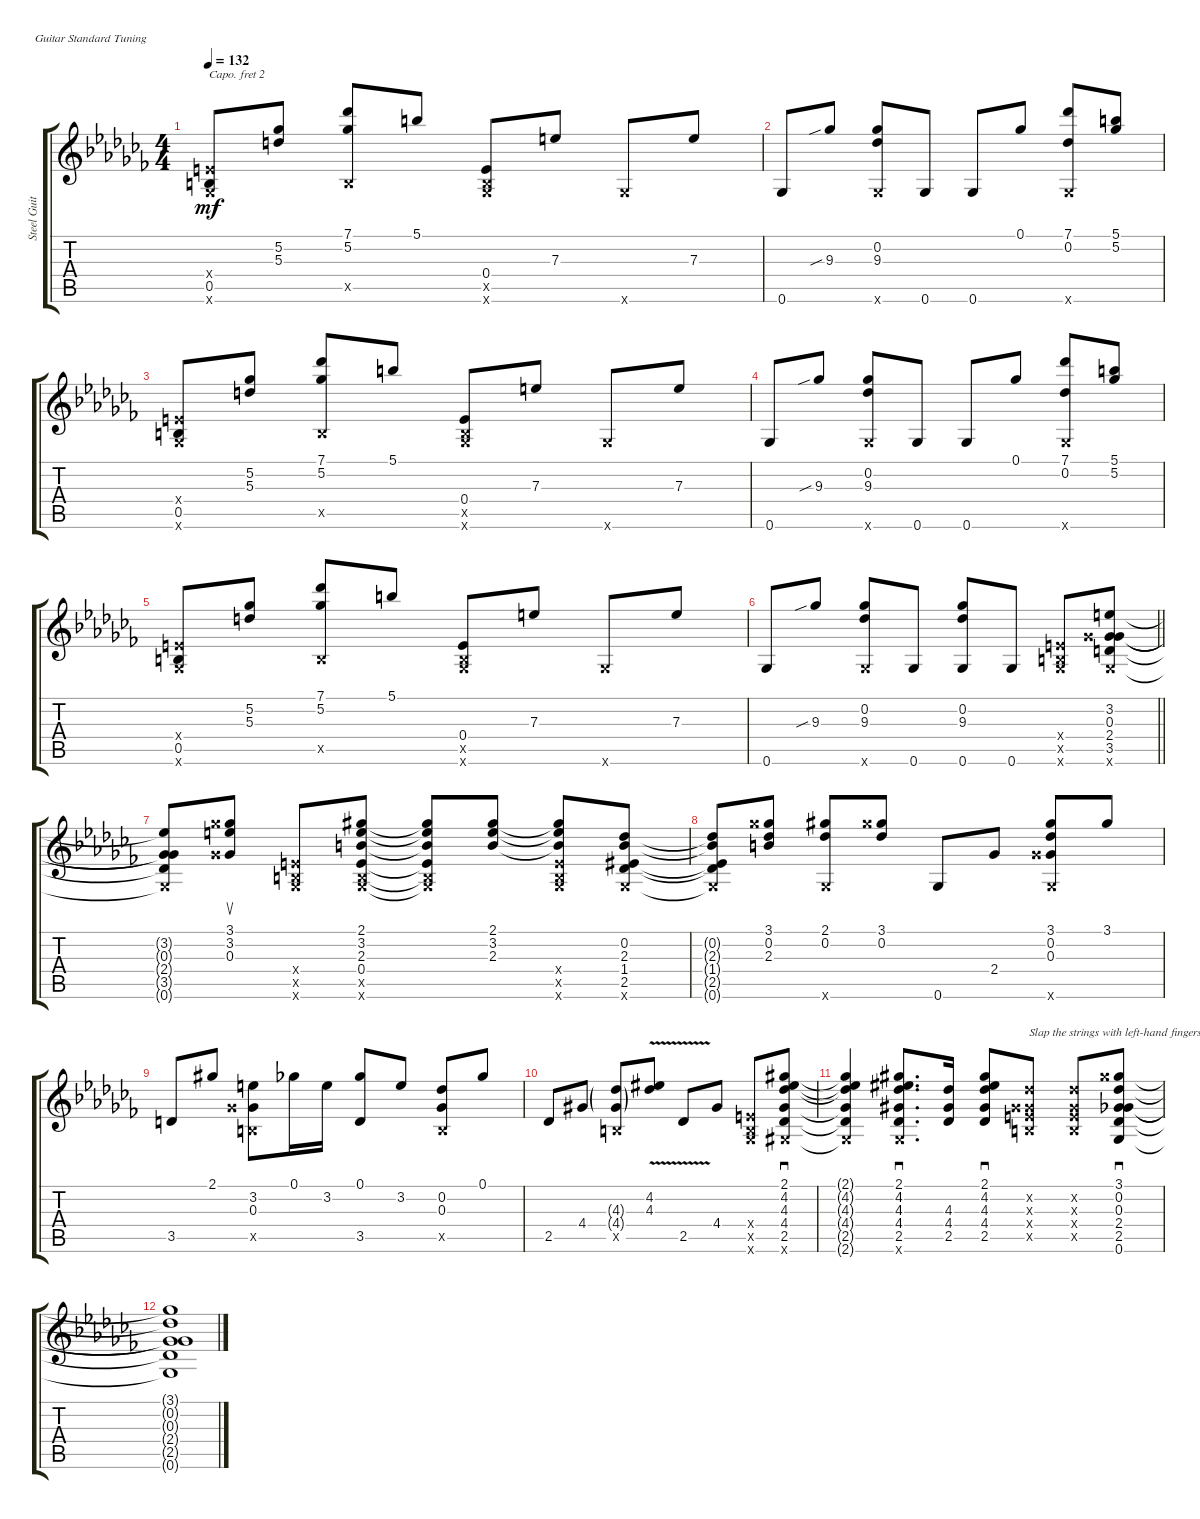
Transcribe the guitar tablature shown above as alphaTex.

\defaultSystemsLayout 4
\bracketExtendMode groupsimilarinstruments
\otherSystemsTrackNameOrientation horizontal
\track ("Steel Guitar" "Steel Guit") {instrument acousticguitarsteel}
\staff {score tabs}
\capo 2
\tuning (E4 B3 G3 D3 A2 E2)
\ts (4 4)
\tempo 132
\clef g2
\ks cb
(0.5{acc forcenatural} 0.6{x acc forcenatural} 0.4{x acc forcenatural}).8{dy mf beam Up} (5.3{acc #} 5.2{acc forcenatural}).8{beam Up} (7.1{acc forcenatural} 0.5{x acc forcenatural} 5.2{acc forcenatural}).8{beam Up} 5.1{acc forcenatural}.8{beam Up} (0.4{acc forcenatural} 0.5{x acc forcenatural} 0.6{x acc forcenatural}).8{beam Up} 7.3{acc forcenatural}.8{beam Up} 0.6{x acc forcenatural}.8{beam Up} 7.3{acc forcenatural}.8{beam Up} |
0.6{acc forcenatural}.8{beam Up} 9.3{sib acc forcenatural}.8{beam Up} (9.3{acc forcenatural} 0.2{acc forcenatural} 0.6{x acc forcenatural}).8{beam Up} 0.6{acc forcenatural}.8{beam Up} 0.6{acc forcenatural}.8{beam Up} 0.1{acc forcenatural}.8{beam Up} (7.1{acc forcenatural} 0.2{acc forcenatural} 0.6{x acc forcenatural}).8{beam Up} (5.1{acc forcenatural} 5.2{acc forcenatural}).8{beam Up} |
(0.5{acc forcenatural} 0.6{x acc forcenatural} 0.4{x acc forcenatural}).8{beam Up} (5.3{acc #} 5.2{acc forcenatural}).8{beam Up} (7.1{acc forcenatural} 5.2{acc forcenatural} 0.5{x acc forcenatural}).8{beam Up} 5.1{acc forcenatural}.8{beam Up} (0.4{acc forcenatural} 0.5{x acc forcenatural} 0.6{x acc forcenatural}).8{beam Up} 7.3{acc forcenatural}.8{beam Up} 0.6{x acc forcenatural}.8{beam Up} 7.3{acc forcenatural}.8{beam Up} |
0.6{acc forcenatural}.8{beam Up} 9.3{sib acc forcenatural}.8{beam Up} (9.3{acc forcenatural} 0.2{acc forcenatural} 0.6{x acc forcenatural}).8{beam Up} 0.6{acc forcenatural}.8{beam Up} 0.6{acc forcenatural}.8{beam Up} 0.1{acc forcenatural}.8{beam Up} (7.1{acc forcenatural} 0.2{acc forcenatural} 0.6{x acc forcenatural}).8{beam Up} (5.1{acc forcenatural} 5.2{acc forcenatural}).8{beam Up} |
(0.5{acc forcenatural} 0.6{x acc forcenatural} 0.4{x acc forcenatural}).8{beam Up} (5.3{acc #} 5.2{acc forcenatural}).8{beam Up} (7.1{acc forcenatural} 5.2{acc forcenatural} 0.5{x acc forcenatural}).8{beam Up} 5.1{acc forcenatural}.8{beam Up} (0.4{acc forcenatural} 0.5{x acc forcenatural} 0.6{x acc forcenatural}).8{beam Up} 7.3{acc forcenatural}.8{beam Up} 0.6{x acc forcenatural}.8{beam Up} 7.3{acc forcenatural}.8{beam Up} |
\barLineRight lightlight
0.6{acc forcenatural}.8{beam Up} 9.3{sib acc forcenatural}.8{beam Up} (9.3{acc forcenatural} 0.2{acc forcenatural} 0.6{x acc forcenatural}).8{beam Up} 0.6{acc forcenatural}.8{beam Up} (0.6{acc forcenatural} 9.3{acc forcenatural} 0.2{acc forcenatural}).8{beam Up} 0.6{acc forcenatural}.8{beam Up} (0.6{x acc forcenatural} 0.5{x acc forcenatural} 0.4{x acc forcenatural}).8{beam Up} (3.5{acc #} 2.4{acc forcenatural} 0.3{acc x} 3.2{acc forcenatural} 0.6{x acc forcenatural}).8{beam Up} |
(3.5{t acc #} 2.4{t acc forcenatural} 0.3{t acc x} 3.2{t acc forcenatural} 0.6{x t acc forcenatural}).8{beam Up} (3.1{acc x} 3.2{acc forcenatural} 0.3{acc x}).8{su beam Up} (0.6{x acc forcenatural} 0.5{x acc forcenatural} 0.4{x acc forcenatural}).8{beam Up} (0.6{x acc forcenatural} 0.5{x acc forcenatural} 0.4{acc forcenatural} 2.3{acc forcenatural} 3.2{acc forcenatural} 2.1{acc #}).8{beam Up} (0.6{x t acc forcenatural} 0.5{x t acc forcenatural} 0.4{t acc forcenatural} 2.3{t acc forcenatural} 3.2{t acc forcenatural} 2.1{t acc #}).8{beam Up} (2.1{acc #} 3.2{acc forcenatural} 2.3{acc forcenatural}).8{beam Up} (2.1{t acc #} 3.2{t acc forcenatural} 2.3{t acc forcenatural} 0.6{x acc forcenatural} 0.5{x acc forcenatural} 0.4{x acc forcenatural}).8{beam Up} (0.6{x acc forcenatural} 2.5{acc forcenatural} 1.4{acc #} 2.3{acc forcenatural} 0.2{acc forcenatural}).8{beam Up} |
(0.6{x t acc forcenatural} 2.5{t acc forcenatural} 1.4{t acc #} 2.3{t acc forcenatural} 0.2{t acc forcenatural}).8{beam Up} (2.3{acc forcenatural} 0.2{acc forcenatural} 3.1{acc x}).8{beam Up} (2.1{acc #} 0.2{acc forcenatural} 0.6{x acc forcenatural}).8{beam Up} (3.1{acc x} 0.2{acc forcenatural}).8{beam Up} 0.6{acc forcenatural}.8{beam Up} 2.4{acc forcenatural}.8{beam Up} (0.6{x acc forcenatural} 3.1{acc x} 0.2{acc forcenatural} 0.3{acc x}).8{beam Up} 3.1{acc x}.8{beam Up} |
3.5{acc #}.8{beam Up} 2.1{acc #}.8{beam Up} (3.2{acc forcenatural} 0.3{acc x} 0.5{x acc forcenatural}).8{beam Down} 0.1{acc forcenatural}.16{beam Down} 3.2{acc forcenatural}.16{beam Down} (0.1{acc forcenatural} 3.5{acc #}).8{beam Up} 3.2{acc forcenatural}.8{beam Up} (0.2{acc forcenatural} 0.3{acc x} 0.5{x acc forcenatural}).8{beam Up} 0.1{acc forcenatural}.8{beam Up} |
2.5{acc forcenatural}.8{beam Up} 4.4{acc #}.8{beam Up} (4.4{g acc #} 4.3{g acc forcenatural} 0.5{x acc forcenatural}).8{beam Up} (4.3{v acc forcenatural} 4.2{v acc #}).8{beam Up} 2.5{v acc forcenatural}.8{beam Up} 4.4{acc #}.8{beam Up} (0.6{x acc forcenatural} 0.5{x acc forcenatural} 0.4{x acc forcenatural}).8{beam Up} (2.6{x acc #} 2.5{acc forcenatural} 4.4{acc #} 4.3{acc forcenatural} 4.2{acc #} 2.1{acc #}).8{sd beam Up} |
(2.6{x t acc #} 2.5{t acc forcenatural} 4.4{t acc #} 4.3{t acc forcenatural} 4.2{t acc #} 2.1{t acc #}).4{beam Up} (2.1{acc #} 4.2{acc #} 4.3{acc forcenatural} 4.4{acc #} 2.5{acc forcenatural} 0.6{x acc forcenatural}).8{d sd beam Up} (2.5{acc forcenatural} 4.4{acc #} 4.3{acc forcenatural}).16{beam Up} (4.3{acc forcenatural} 4.2{acc #} 4.4{acc #} 2.5{acc forcenatural} 2.1{acc #}).8{sd beam Up} (0.5{x acc forcenatural} 0.4{x acc forcenatural} 0.3{x acc x} 0.2{x acc forcenatural}).8{txt "Slap the strings with left-hand fingers" beam Up} (0.5{x acc forcenatural} 0.4{x acc forcenatural} 0.3{x acc x} 0.2{x acc forcenatural}).8{beam Up} (0.2{acc forcenatural} 0.3{acc x} 2.4{acc forcenatural} 2.5{acc forcenatural} 0.6{acc forcenatural} 3.1{acc x}).8{sd beam Up} |
(0.2{t acc forcenatural} 0.3{t acc x} 2.4{t acc forcenatural} 2.5{t acc forcenatural} 0.6{t acc forcenatural} 3.1{t acc x}).1{beam Up}
